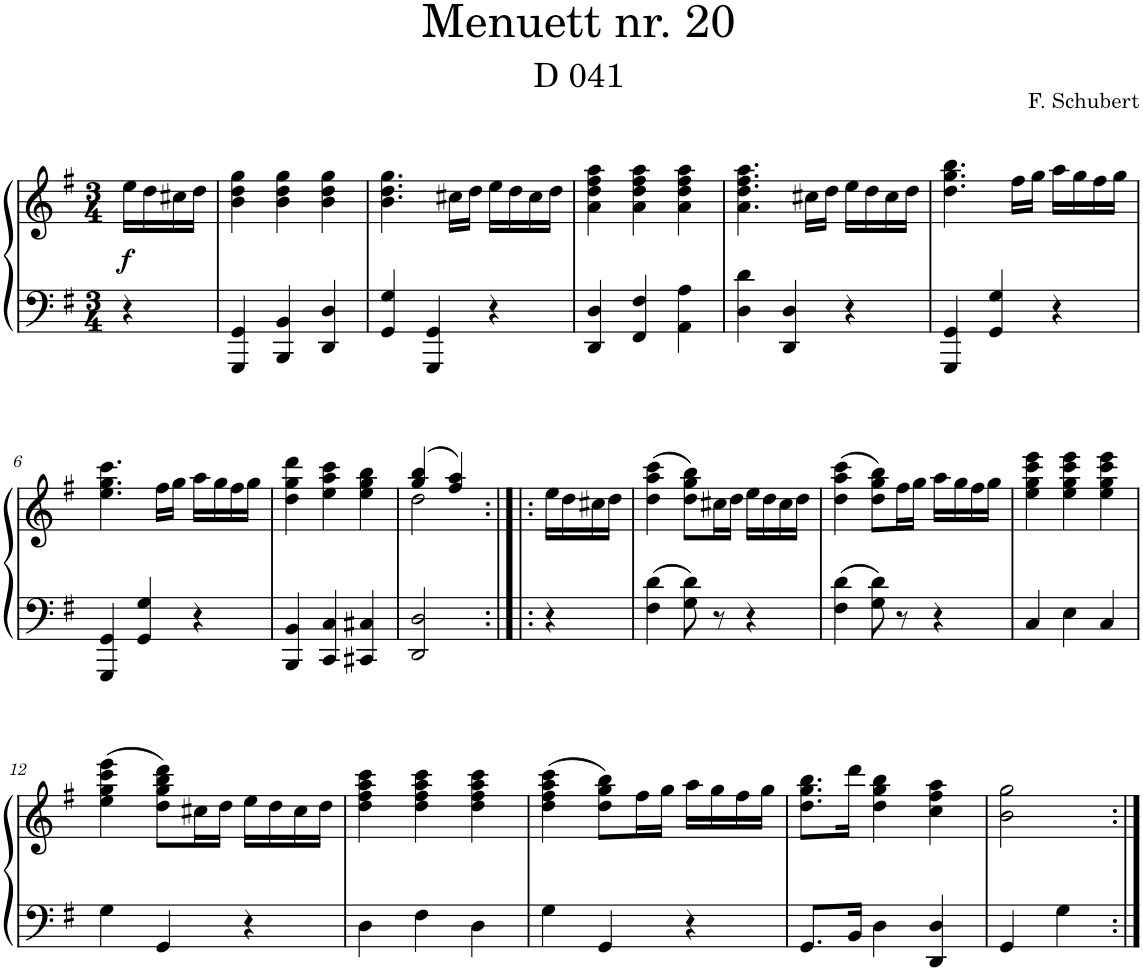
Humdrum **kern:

**kern	**kern	**dynam
*part1	*part1	*part1
*staff2	*staff1	*staff1/2
*I"Piano	*	*
*I'Pno.	*	*
*clefF4	*clefG2	*
*k[f#]	*k[f#]	*
*M3/4	*M3/4	*
=	=	=
!	!	!LO:DY:b
4r	16ee\LL	f
.	16dd\	.
.	16cc#X\	.
.	16dd\JJ	.
=1	=1	=1
4GGG/ 4GG/	4b\ 4dd\ 4gg\	.
4BBB/ 4BB/	4b\ 4dd\ 4gg\	.
4DD/ 4D/	4b\ 4dd\ 4gg\	.
=2	=2	=2
4GG/ 4G/	4.b\ 4.dd\ 4.gg\	.
4GGG/ 4GG/	.	.
.	16cc#X\LL	.
.	16dd\JJ	.
4r	16ee\LL	.
.	16dd\	.
.	16cc#\	.
.	16dd\JJ	.
=3	=3	=3
4DD/ 4D/	4a\ 4dd\ 4ff#\ 4aa\	.
4FF#/ 4F#/	4a\ 4dd\ 4ff#\ 4aa\	.
4AA\ 4A\	4a\ 4dd\ 4ff#\ 4aa\	.
=4	=4	=4
4D\ 4d\	4.a\ 4.dd\ 4.ff#\ 4.aa\	.
4DD/ 4D/	.	.
.	16cc#X\LL	.
.	16dd\JJ	.
4r	16ee\LL	.
.	16dd\	.
.	16cc#\	.
.	16dd\JJ	.
=5	=5	=5
4GGG/ 4GG/	4.dd\ 4.gg\ 4.bb\	.
4GG/ 4G/	.	.
.	16ff#\LL	.
.	16gg\JJ	.
4r	16aa\LL	.
.	16gg\	.
.	16ff#\	.
.	16gg\JJ	.
!!LO:LB:g=z
=6	=6	=6
4GGG/ 4GG/	4.ee\ 4.gg\ 4.ccc\	.
4GG/ 4G/	.	.
.	16ff#\LL	.
.	16gg\JJ	.
4r	16aa\LL	.
.	16gg\	.
.	16ff#\	.
.	16gg\JJ	.
=7	=7	=7
4BBB/ 4BB/	4dd\ 4gg\ 4ddd\	.
4CC/ 4C/	4ee\ 4aa\ 4ccc\	.
4CC#X/ 4C#X/	4ee\ 4gg\ 4bb\	.
=8	=8	=8
*	*^	*
2DD/ 2D/	(4gg/ 4bb/	2dd\	.
.	4ff#/ 4aa/)	.	.
*	*v	*v	*
=8X1:|!|:	=8X1:|!|:	=8X1:|!|:
4r	16ee\LL	.
.	16dd\	.
.	16cc#X\	.
.	16dd\JJ	.
=9	=9	=9
4F#\ 4d\	(4dd\ 4aa\ 4ccc\	.
8G\ 8d\	8dd\ 8gg\ 8bb\L)	.
8r	16cc#X\L	.
.	16dd\JJ	.
4r	16ee\LL	.
.	16dd\	.
.	16cc#\	.
.	16dd\JJ	.
=10	=10	=10
4F#\ 4d\	(4dd\ 4aa\ 4ccc\	.
8G\ 8d\	8dd\ 8gg\ 8bb\L)	.
8r	16ff#\L	.
.	16gg\JJ	.
4r	16aa\LL	.
.	16gg\	.
.	16ff#\	.
.	16gg\JJ	.
=11	=11	=11
4C/	4ee\ 4gg\ 4ccc\ 4eee\	.
4E\	4ee\ 4gg\ 4ccc\ 4eee\	.
4C/	4ee\ 4gg\ 4ccc\ 4eee\	.
!!LO:LB:g=z
=12	=12	=12
4G\	(4ee\ 4gg\ 4ccc\ 4eee\	.
4GG/	8dd\ 8gg\ 8bb\ 8ddd\L)	.
.	16cc#X\L	.
.	16dd\JJ	.
4r	16ee\LL	.
.	16dd\	.
.	16cc#\	.
.	16dd\JJ	.
=13	=13	=13
4D\	4dd\ 4ff#\ 4aa\ 4ccc\	.
4F#\	4dd\ 4ff#\ 4aa\ 4ccc\	.
4D\	4dd\ 4ff#\ 4aa\ 4ccc\	.
=14	=14	=14
4G\	(4dd\ 4ff#\ 4aa\ 4ccc\	.
4GG/	8dd\ 8gg\ 8bb\L)	.
.	16ff#\L	.
.	16gg\JJ	.
4r	16aa\LL	.
.	16gg\	.
.	16ff#\	.
.	16gg\JJ	.
=15	=15	=15
8.GG/L	8.dd\ 8.gg\ 8.bb\L	.
16BB/Jk	16ddd\Jk	.
4D\	4dd\ 4gg\ 4bb\	.
4DD/ 4D/	4cc\ 4ff#\ 4aa\	.
=16	=16	=16
4GG/	2b\ 2gg\	.
4G\	.	.
=:|!	=:|!	=:|!
*-	*-	*-
